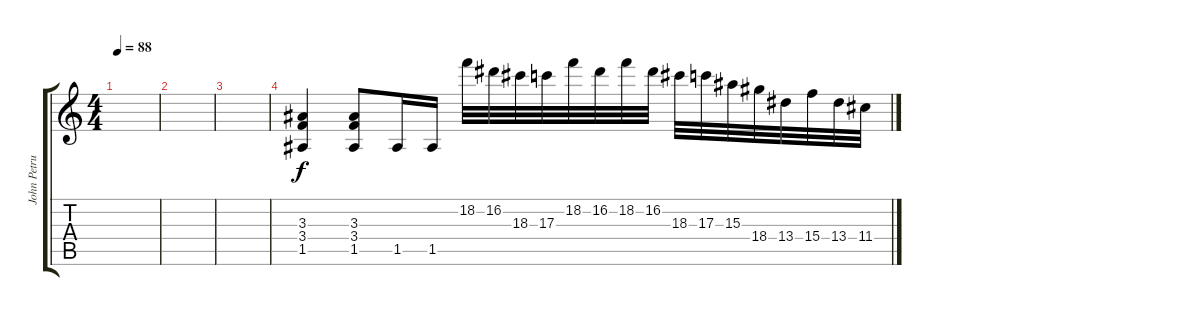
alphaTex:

\track ("John Petrucci" "John Petru") {instrument distortionguitar}
\staff {score tabs}
\tuning (E4 B3 G3 D3 A2 D2) {hide}
\ts (4 4)
\tempo 88
\clef g2
\ks c
|
|
|
(3.3 3.4 1.5).4 (3.3 3.4 1.5).8 1.5.16 1.5.16 18.2.32 16.2.32 18.3.32 17.3.32 18.2.32 16.2.32 18.2.32 16.2.32 18.3.32 17.3.32 15.3.32 18.4.32 13.4.32 15.4.32 13.4.32 11.4.32
